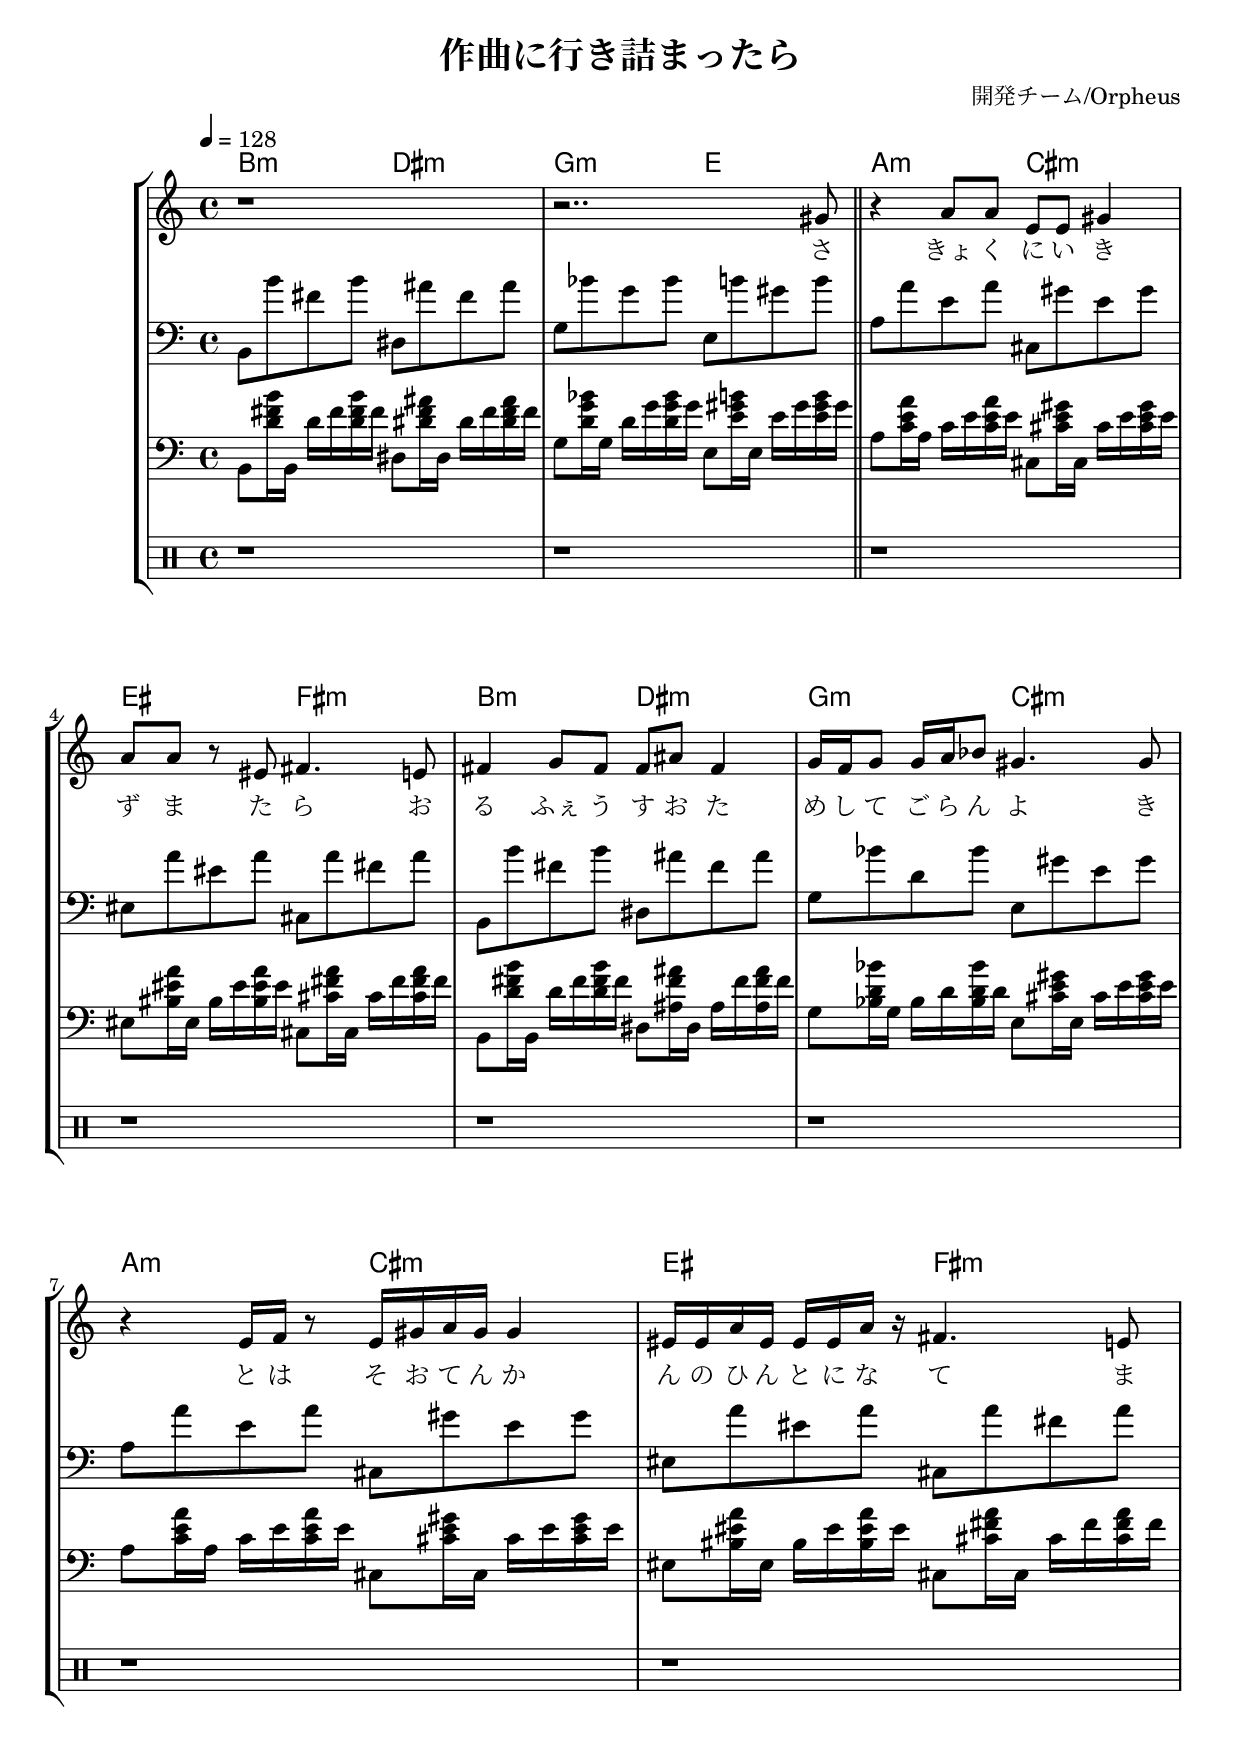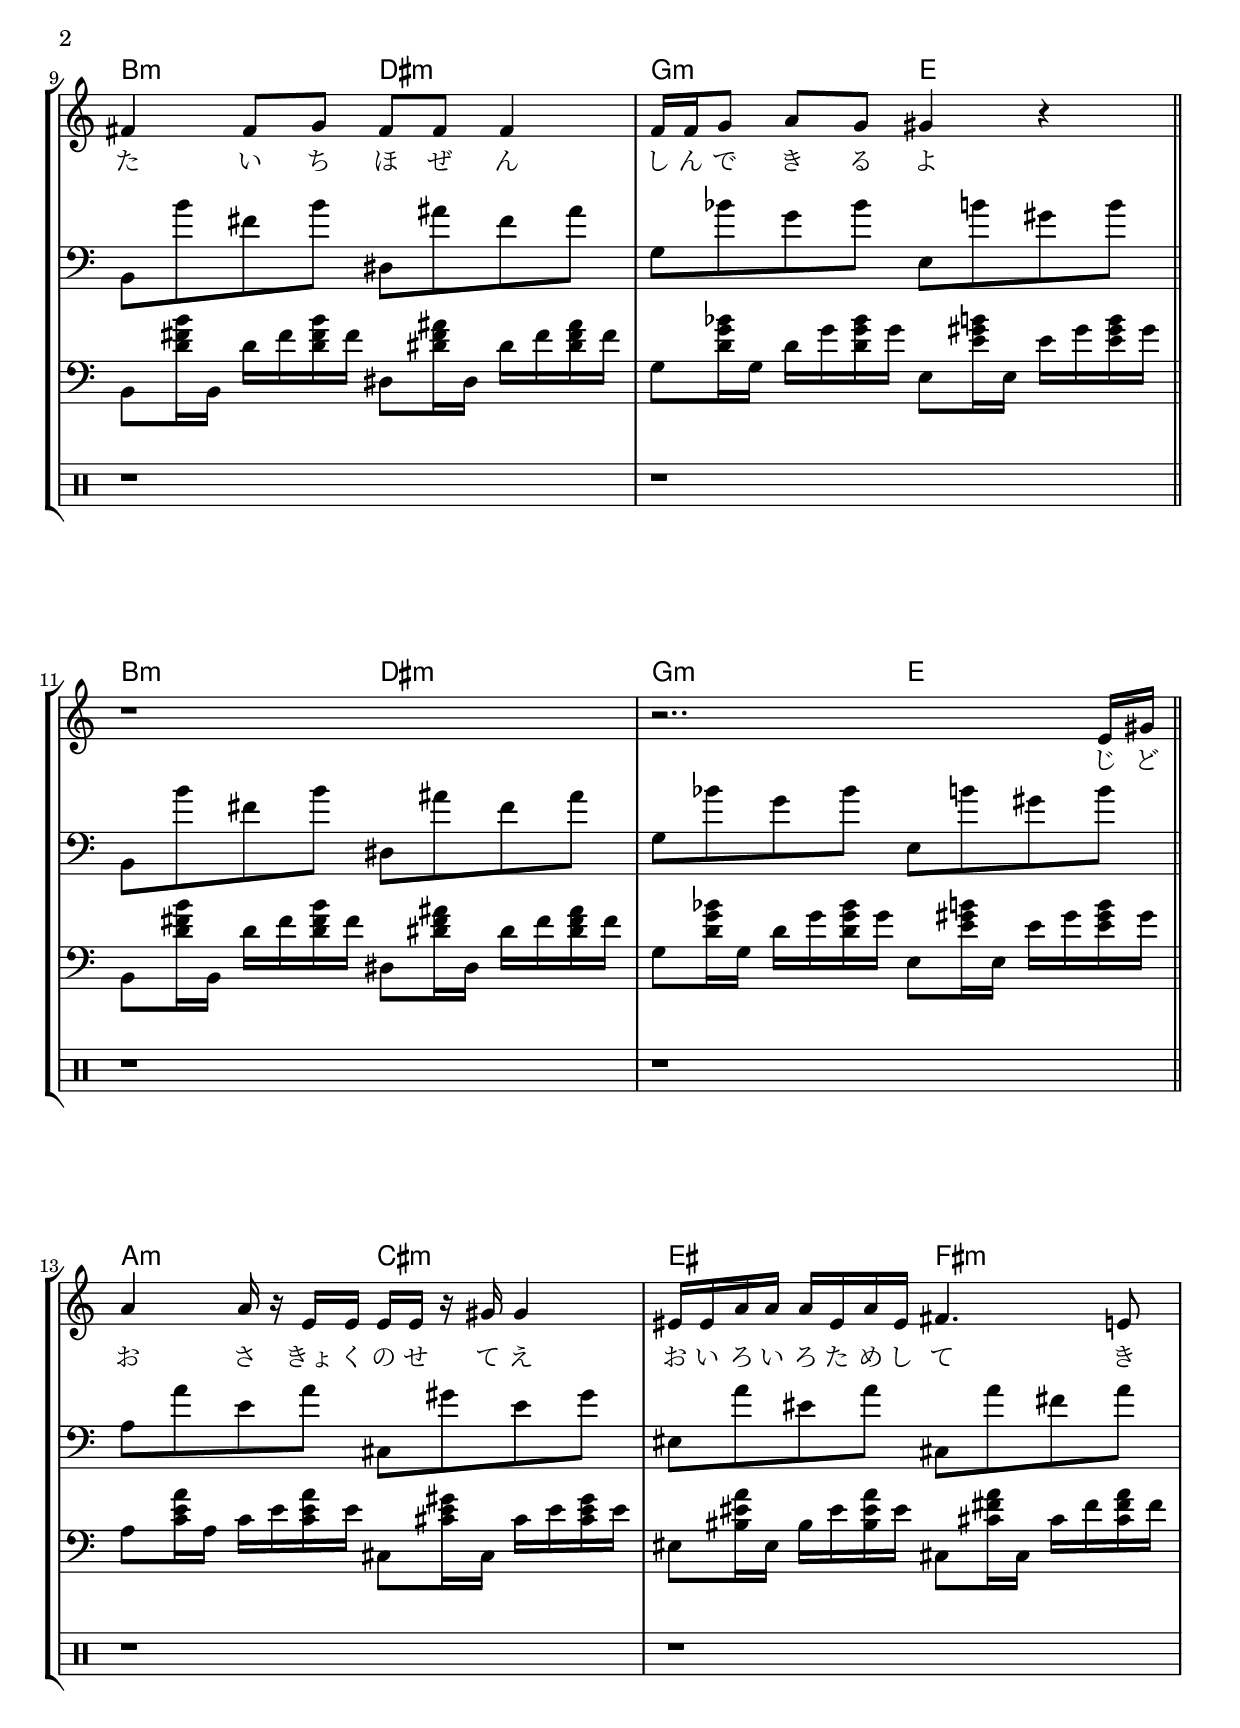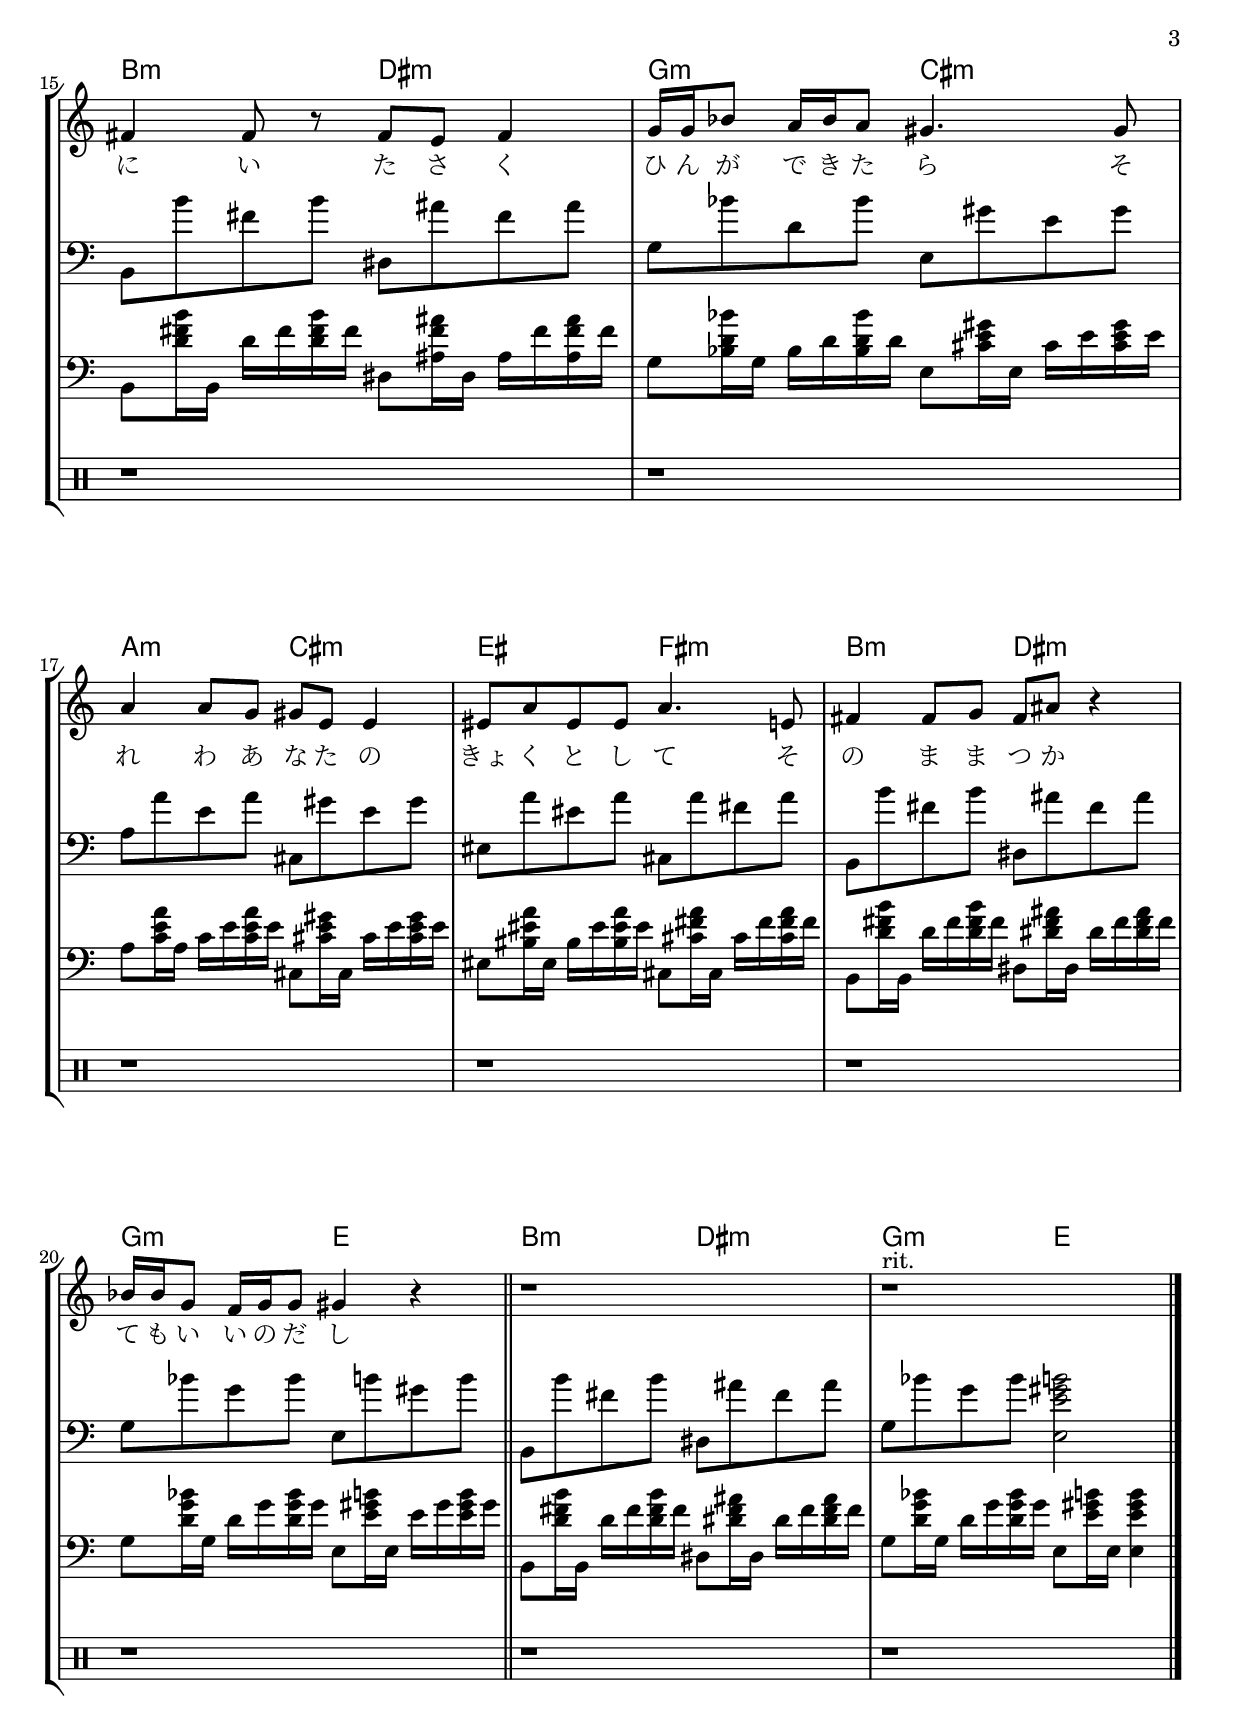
\version "2.12.1"

\header {
	title = \markup {作曲に行き詰まったら}
	composer = \markup \center-column {開発チーム/Orpheus}
}

harmony = \chordmode {
	b2:m dis:m g:m e 

	a:m cis:m eis fis:m b:m dis:m g:m cis:m a:m cis:m eis fis:m b:m dis:m g:m e 

	b:m dis:m g:m e 

	a:m cis:m eis fis:m b:m dis:m g:m cis:m a:m cis:m eis fis:m b:m dis:m g:m e 

	b:m dis:m g:m e 
}

melody = {
	\key c \major
	\tempo 4 = 128
	r1 | r2.. 
	\set Staff.midiInstrument = #"mmi0.34"
	gis'8 
	r4  a'8  a'8  e'8  e'8  gis'4 
	a'8  a'8  r8  eis'8  fis'4.  e'8 
	fis'4  g'8  fis'8  fis'8  ais'8  fis'4 
	g'16  f'16  g'8  g'16  a'16  bes'8  gis'4.  gis'8 
	r4  e'16  f'16  r8  e'16  gis'16  a'16  gis'16  gis'4 
	eis'16  eis'16  a'16  eis'16  eis'16  eis'16  a'16  r16  fis'4.  e'8 
	fis'4  fis'8  g'8  fis'8  fis'8  fis'4 
	f'16  f'16  g'8  a'8  g'8  gis'4  	r4 	r1 | r2.. 
	\set Staff.midiInstrument = #"mmi0.34"
	e'16  gis'16 
	a'4  a'16  r16  e'16  e'16  e'16  e'16  r16  gis'16  gis'4 
	eis'16  eis'16  a'16  a'16  a'16  eis'16  a'16  eis'16  fis'4.  e'8 
	fis'4  fis'8  r8  fis'8  e'8  fis'4 
	g'16  g'16  bes'8  a'16  bes'16  a'8  gis'4.  gis'8 
	a'4  a'8  g'8  gis'8  e'8  e'4 
	eis'8  a'8  eis'8  eis'8  a'4.  e'8 
	fis'4  fis'8  g'8  fis'8  ais'8  r4 
	bes'16  bes'16  g'8  f'16  g'16  g'8  gis'4  	r4 	r1 | r1^"rit." \bar "|."
}

words = \lyricmode {
	
	さ  きょ  く  に  い  き  ず  ま  た  ら  お  る  ふぇ  う  す  お  た  め  し  て  ご  ら  ん  よ  き  と  は  そ  お  て  ん  か  ん  の  ひ  ん  と  に  な  て  ま  た  い  ち  ほ  ぜ  ん  し  ん  で  き  る  よ  
	
	じ  ど  お  さ  きょ  く  の  せ  て  え  お  い  ろ  い  ろ  た  め  し  て  き  に  い  た  さ  く  ひ  ん  が  で  き  た  ら  そ  れ  わ  あ  な  た  の  きょ  く  と  し  て  そ  の  ま  ま  つ  か  て  も  い  い  の  だ  し  
	
}

tempochange = {
	\tempo 4 = 128
	r1 | r1 \bar "||"
	\tempo 4 = 128
	r1 | r1 | r1 | r1 | r1 | r1 | r1 | r1 \bar "||"
	\tempo 4 = 128
	r1 | r1 \bar "||"
	\tempo 4 = 128
	r1 | r1 | r1 | r1 | r1 | r1 | r1 | r1 \bar "||"
	\tempo 4 = 128
	r1 | \tempo 4 = 96 r2 \tempo 4 = 85 r2 \bar "|."
}

mainacc = {
	\clef bass
	\set Staff.midiInstrument = #"Synth Bass 2"
	\key c \major
	\tempo 4 = 128
	b,8 b' fis' b'
	dis8 ais' fis' ais'
	g8 bes' g' bes'
	e8 b' gis' b'
	\bar "||"

	\set Staff.midiInstrument = #"Synth Bass 2"
	a8 a' e' a'
	cis8 gis' e' gis'
	eis8 a' eis' a'
	cis8 a' fis' a'
	b,8 b' fis' b'
	dis8 ais' fis' ais'
	g8 bes' d' bes'
	e8 gis' e' gis'
	a8 a' e' a'
	cis8 gis' e' gis'
	eis8 a' eis' a'
	cis8 a' fis' a'
	b,8 b' fis' b'
	dis8 ais' fis' ais'
	g8 bes' g' bes'
	e8 b' gis' b'
	\bar "||"

	\set Staff.midiInstrument = #"Synth Bass 2"
	b,8 b' fis' b'
	dis8 ais' fis' ais'
	g8 bes' g' bes'
	e8 b' gis' b'
	\bar "||"

	\set Staff.midiInstrument = #"Synth Bass 2"
	a8 a' e' a'
	cis8 gis' e' gis'
	eis8 a' eis' a'
	cis8 a' fis' a'
	b,8 b' fis' b'
	dis8 ais' fis' ais'
	g8 bes' d' bes'
	e8 gis' e' gis'
	a8 a' e' a'
	cis8 gis' e' gis'
	eis8 a' eis' a'
	cis8 a' fis' a'
	b,8 b' fis' b'
	dis8 ais' fis' ais'
	g8 bes' g' bes'
	e8 b' gis' b'
	\bar "||"

	\set Staff.midiInstrument = #"Synth Bass 2"
	b,8 b' fis' b'
	dis8 ais' fis' ais'
	g8 bes' g' bes'
	<e e' gis' b'>2
	\bar "|."
}

subacc = {
	\clef bass
	\set Staff.midiInstrument = #"Tenor Sax"
	\key c \major
	\tempo 4 = 128
	b,8 <d' fis' b'>16 b,16   d'16 fis'16 <d' fis' b'>16 fis'16
	dis8 <dis' fis' ais'>16 dis16   dis'16 fis'16 <dis' fis' ais'>16 fis'16
	g8 <d' g' bes'>16 g16   d'16 g'16 <d' g' bes'>16 g'16
	e8 <e' gis' b'>16 e16   e'16 gis'16 <e' gis' b'>16 gis'16
	\bar "||"

	\set Staff.midiInstrument = #"Tenor Sax"
	a8 <c' e' a'>16 a16   c'16 e'16 <c' e' a'>16 e'16
	cis8 <cis' e' gis'>16 cis16   cis'16 e'16 <cis' e' gis'>16 e'16
	eis8 <bis eis' a'>16 eis16   bis16 eis'16 <bis eis' a'>16 eis'16
	cis8 <cis' fis' a'>16 cis16   cis'16 fis'16 <cis' fis' a'>16 fis'16
	b,8 <d' fis' b'>16 b,16   d'16 fis'16 <d' fis' b'>16 fis'16
	dis8 <ais fis' ais'>16 dis16   ais16 fis'16 <ais fis' ais'>16 fis'16
	g8 <bes d' bes'>16 g16   bes16 d'16 <bes d' bes'>16 d'16
	e8 <cis' e' gis'>16 e16   cis'16 e'16 <cis' e' gis'>16 e'16
	a8 <c' e' a'>16 a16   c'16 e'16 <c' e' a'>16 e'16
	cis8 <cis' e' gis'>16 cis16   cis'16 e'16 <cis' e' gis'>16 e'16
	eis8 <bis eis' a'>16 eis16   bis16 eis'16 <bis eis' a'>16 eis'16
	cis8 <cis' fis' a'>16 cis16   cis'16 fis'16 <cis' fis' a'>16 fis'16
	b,8 <d' fis' b'>16 b,16   d'16 fis'16 <d' fis' b'>16 fis'16
	dis8 <dis' fis' ais'>16 dis16   dis'16 fis'16 <dis' fis' ais'>16 fis'16
	g8 <d' g' bes'>16 g16   d'16 g'16 <d' g' bes'>16 g'16
	e8 <e' gis' b'>16 e16   e'16 gis'16 <e' gis' b'>16 gis'16
	\bar "||"

	\set Staff.midiInstrument = #"Tenor Sax"
	b,8 <d' fis' b'>16 b,16   d'16 fis'16 <d' fis' b'>16 fis'16
	dis8 <dis' fis' ais'>16 dis16   dis'16 fis'16 <dis' fis' ais'>16 fis'16
	g8 <d' g' bes'>16 g16   d'16 g'16 <d' g' bes'>16 g'16
	e8 <e' gis' b'>16 e16   e'16 gis'16 <e' gis' b'>16 gis'16
	\bar "||"

	\set Staff.midiInstrument = #"Tenor Sax"
	a8 <c' e' a'>16 a16   c'16 e'16 <c' e' a'>16 e'16
	cis8 <cis' e' gis'>16 cis16   cis'16 e'16 <cis' e' gis'>16 e'16
	eis8 <bis eis' a'>16 eis16   bis16 eis'16 <bis eis' a'>16 eis'16
	cis8 <cis' fis' a'>16 cis16   cis'16 fis'16 <cis' fis' a'>16 fis'16
	b,8 <d' fis' b'>16 b,16   d'16 fis'16 <d' fis' b'>16 fis'16
	dis8 <ais fis' ais'>16 dis16   ais16 fis'16 <ais fis' ais'>16 fis'16
	g8 <bes d' bes'>16 g16   bes16 d'16 <bes d' bes'>16 d'16
	e8 <cis' e' gis'>16 e16   cis'16 e'16 <cis' e' gis'>16 e'16
	a8 <c' e' a'>16 a16   c'16 e'16 <c' e' a'>16 e'16
	cis8 <cis' e' gis'>16 cis16   cis'16 e'16 <cis' e' gis'>16 e'16
	eis8 <bis eis' a'>16 eis16   bis16 eis'16 <bis eis' a'>16 eis'16
	cis8 <cis' fis' a'>16 cis16   cis'16 fis'16 <cis' fis' a'>16 fis'16
	b,8 <d' fis' b'>16 b,16   d'16 fis'16 <d' fis' b'>16 fis'16
	dis8 <dis' fis' ais'>16 dis16   dis'16 fis'16 <dis' fis' ais'>16 fis'16
	g8 <d' g' bes'>16 g16   d'16 g'16 <d' g' bes'>16 g'16
	e8 <e' gis' b'>16 e16   e'16 gis'16 <e' gis' b'>16 gis'16
	\bar "||"

	\set Staff.midiInstrument = #"Tenor Sax"
	b,8 <d' fis' b'>16 b,16   d'16 fis'16 <d' fis' b'>16 fis'16
	dis8 <dis' fis' ais'>16 dis16   dis'16 fis'16 <dis' fis' ais'>16 fis'16
	g8 <d' g' bes'>16 g16   d'16 g'16 <d' g' bes'>16 g'16
	e8 <e' gis' b'>16 e16 <e e' gis' b'>4
	\bar "|."
}

percA = {
	\drummode {
	r1 |r1 \bar "||"
	r1 |r1 |r1 |r1 |r1 |r1 |r1 |r1 \bar "||"
	r1 |r1 \bar "||"
	r1 |r1 |r1 |r1 |r1 |r1 |r1 |r1 \bar "||"
	r1 |r1 \bar "|."
	}
}

percB = {
	\drummode {
	r1 |r1 \bar "||"
	r1 |r1 |r1 |r1 |r1 |r1 |r1 |r1 \bar "||"
	r1 |r1 \bar "||"
	r1 |r1 |r1 |r1 |r1 |r1 |r1 |r1 \bar "||"
	r1 |r1 \bar "|."
	}
}

percC = {
	\drummode {
	r1 |r1 \bar "||"
	r1 |r1 |r1 |r1 |r1 |r1 |r1 |r1 \bar "||"
	r1 |r1 \bar "||"
	r1 |r1 |r1 |r1 |r1 |r1 |r1 |r1 \bar "||"
	r1 |r1 \bar "|."
	}
}

percD = {
	\drummode {
	r1 |r1 \bar "||"
	r1 |r1 |r1 |r1 |r1 |r1 |r1 |r1 \bar "||"
	r1 |r1 \bar "||"
	r1 |r1 |r1 |r1 |r1 |r1 |r1 |r1 \bar "||"
	r1 |r1 \bar "|."
	}
}

percE = {
	\drummode {
	r1 |r1 \bar "||"
	r1 |r1 |r1 |r1 |r1 |r1 |r1 |r1 \bar "||"
	r1 |r1 \bar "||"
	r1 |r1 |r1 |r1 |r1 |r1 |r1 |r1 \bar "||"
	r1 |r1 \bar "|."
	}
}

\score {
	<<
		\new StaffGroup <<
			\new ChordNames {\harmony}
			\new Voice = "melody" {\melody}
			\new Lyrics \lyricsto "melody" \words
			\new Staff = "mainacc" {\mainacc}
			\new Staff = "subacc" {\subacc}
			\new DrumStaff <<
				\new DrumVoice {\percA}
				\new DrumVoice {\percB}
				\new DrumVoice {\percC}
				\new DrumVoice {\percD}
				\new DrumVoice {\percE}
			>>
		>>
	>>
	\layout { }
}
